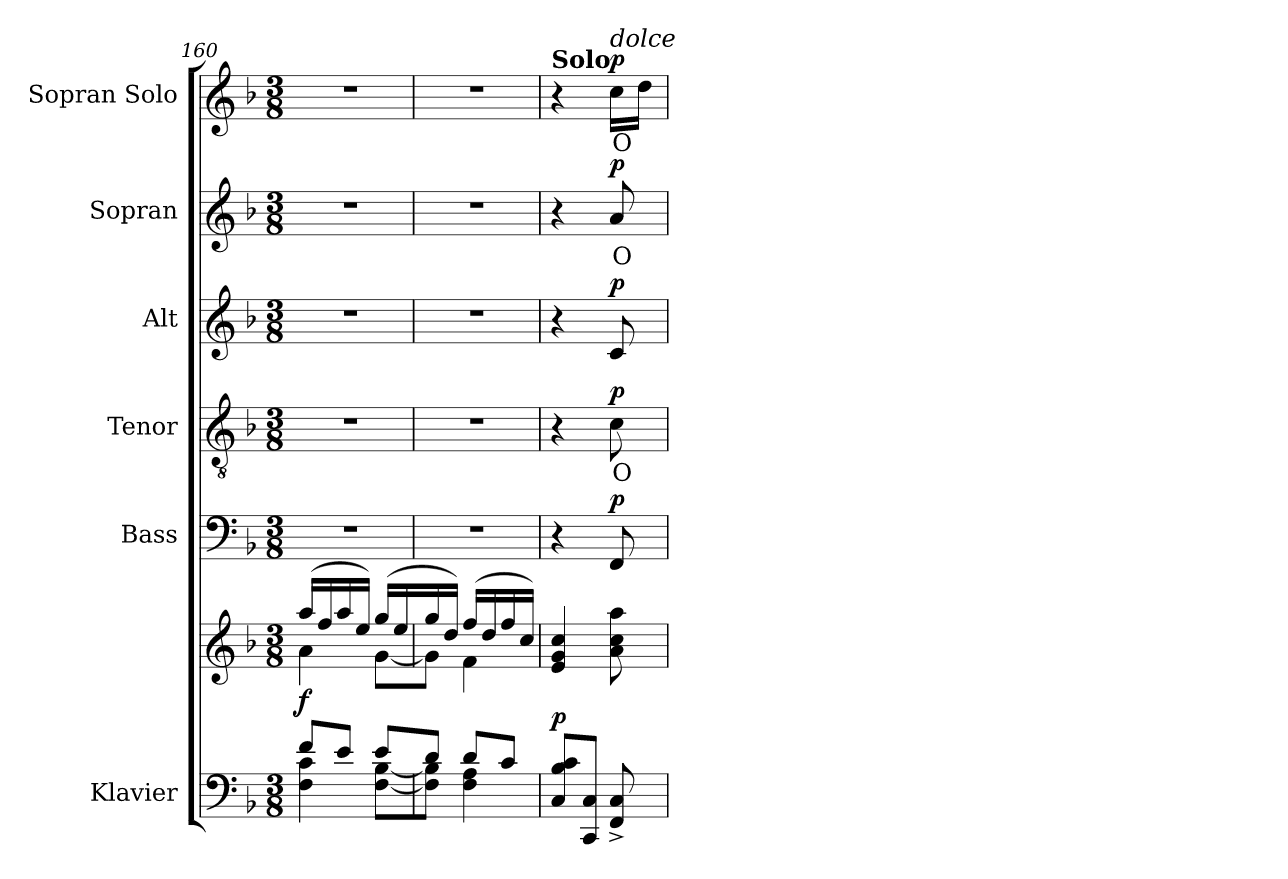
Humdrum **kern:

**kern	**kern	**dynam	**kern	**dynam	**kern	**text	**dynam	**kern	**dynam	**kern	**text	**dynam	**kern	**text	**dynam
*part6	*part6	*part6	*part5	*part5	*part4	*part4	*part4	*part3	*part3	*part2	*part2	*part2	*part1	*part1	*part1
*staff7	*staff6	*staff6/7	*staff5	*staff5	*staff4	*staff4	*staff4	*staff3	*staff3	*staff2	*staff2	*staff2	*staff1	*staff1	*staff1
*I"Klavier	*	*	*I"Bass	*	*I"Tenor	*	*	*I"Alt	*	*I"Sopran	*	*	*I"Sopran Solo	*	*
*	*	*	*I'B	*	*I'T	*	*	*I'A	*	*I'S	*	*	*	*	*
*clefF4	*clefG2	*	*clefF4	*	*clefGv2	*	*	*clefG2	*	*clefG2	*	*	*clefG2	*	*
*k[b-]	*k[b-]	*	*k[b-]	*	*k[b-]	*	*	*k[b-]	*	*k[b-]	*	*	*k[b-]	*	*
*M3/8	*M3/8	*	*M3/8	*	*M3/8	*	*	*M3/8	*	*M3/8	*	*	*M3/8	*	*
=160	=160	=160	=160	=160	=160	=160	=160	=160	=160	=160	=160	=160	=160	=160	=160
*^	*^	*	*	*	*	*	*	*	*	*	*	*	*	*	*
!	!	!	!	!LO:DY:a=2	!	!	!	!	!	!	!	!	!	!	!	!	!
8f/L	4F\ 4c\	(16aa/LL	4a\	f	4.r	.	4.r	.	.	4.r	.	4.r	.	.	4.r	.	.
.	.	16ff/	.	.	.	.	.	.	.	.	.	.	.	.	.	.	.
8e/J	.	16aa/	.	.	.	.	.	.	.	.	.	.	.	.	.	.	.
.	.	16ee/JJ)	.	.	.	.	.	.	.	.	.	.	.	.	.	.	.
8e/L	[8F\ [8B-\L	(16gg/LL	[8g\L	.	.	.	.	.	.	.	.	.	.	.	.	.	.
.	.	16ee/	.	.	.	.	.	.	.	.	.	.	.	.	.	.	.
=161	=161	=161	=161	=161	=161	=161	=161	=161	=161	=161	=161	=161	=161	=161	=161	=161	=161
8d/J	8F\] 8B-\]J	16gg/	8g\J]	.	4.r	.	4.r	.	.	4.r	.	4.r	.	.	4.r	.	.
.	.	16dd/JJ)	.	.	.	.	.	.	.	.	.	.	.	.	.	.	.
8d/L	4F\ 4A\	(16ff/LL	4f\	.	.	.	.	.	.	.	.	.	.	.	.	.	.
.	.	16dd/	.	.	.	.	.	.	.	.	.	.	.	.	.	.	.
8c/J	.	16ff/	.	.	.	.	.	.	.	.	.	.	.	.	.	.	.
.	.	16cc/JJ)	.	.	.	.	.	.	.	.	.	.	.	.	.	.	.
*v	*v	*	*	*	*	*	*	*	*	*	*	*	*	*	*	*	*
*	*v	*v	*	*	*	*	*	*	*	*	*	*	*	*	*	*
!!LO:LB:g=z
=162	=162	=162	=162	=162	=162	=162	=162	=162	=162	=162	=162	=162	=162	=162	=162
!	!	!	!	!	!	!	!	!	!	!	!	!	!LO:TX:a:B:t=Solo	!	!
!	!	!LO:DY:a=2	!	!	!	!	!	!	!	!	!	!	!	!	!
8C/ 8B-/ 8c/L	4e/ 4g/ 4cc/	p	4r	.	4r	.	.	4r	.	4r	.	.	4r	.	.
8CC/ 8C/J	.	.	.	.	.	.	.	.	.	.	.	.	.	.	.
!	!	!	!	!	!	!	!	!	!	!	!	!	!LO:TX:a:i:t=dolce	!	!
!	!	!	!	!LO:DY:a	!	!LO:LY:b	!LO:DY:a	!	!LO:DY:a	!	!LO:LY:b	!LO:DY:a	!	!LO:LY:b	!LO:DY:a
8FF/^ 8C/^	8a\ 8cc\ 8aa\	.	8FF/	p	8c\	O	p	8c/	p	8a/	O	p	16cc\LL	O	p
.	.	.	.	.	.	.	.	.	.	.	.	.	16dd\JJ	.	.
=	=	=	=	=	=	=	=	=	=	=	=	=	=	=	=
*-	*-	*-	*-	*-	*-	*-	*-	*-	*-	*-	*-	*-	*-	*-	*-
